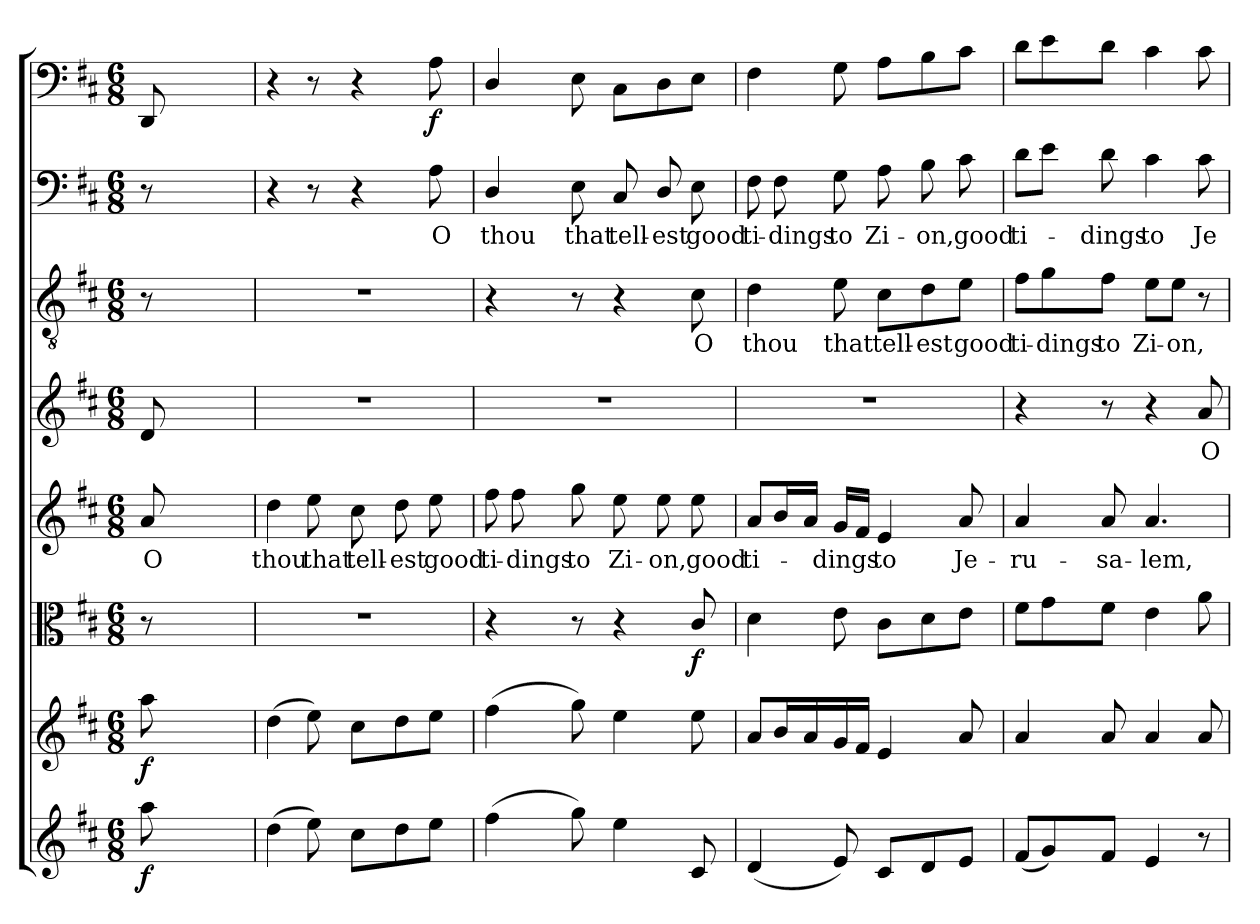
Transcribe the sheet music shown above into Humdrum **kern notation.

**kern	**dynam	**kern	**dynam	**kern	**dynam	**kern	**text	**kern	**text	**kern	**text	**kern	**text	**kern	**dynam
*part8	*part8	*part7	*part7	*part6	*part6	*part5	*part5	*part4	*part4	*part3	*part3	*part2	*part2	*part1	*part1
*staff8	*staff8	*staff7	*staff7	*staff6	*staff6	*staff5	*staff5	*staff4	*staff4	*staff3	*staff3	*staff2	*staff2	*staff1	*staff1
*clefG2	*	*clefG2	*	*clefC3	*	*clefG2	*	*clefG2	*	*clefGv2	*	*clefF4	*	*clefF4	*
*k[f#c#]	*	*k[f#c#]	*	*k[f#c#]	*	*k[f#c#]	*	*k[f#c#]	*	*k[f#c#]	*	*k[f#c#]	*	*k[f#c#]	*
*D:	*	*D:	*	*D:	*	*D:	*	*D:	*	*D:	*	*D:	*	*D:	*
*M6/8	*	*M6/8	*	*M6/8	*	*M6/8	*	*M6/8	*	*M6/8	*	*M6/8	*	*M6/8	*
=	=	=	=	=	=	=	=	=	=	=	=	=	=	=	=
8aa\	f	8aa\	f	8r	.	8a/	O	8d/	.	8r	.	8r	.	8DD/	.
2ryy	.	2ryy	.	2ryy	.	2ryy	.	2ryy	.	2ryy	.	2ryy	.	2ryy	.
8ryy	.	8ryy	.	8ryy	.	8ryy	.	8ryy	.	8ryy	.	8ryy	.	8ryy	.
=1	=1	=1	=1	=1	=1	=1	=1	=1	=1	=1	=1	=1	=1	=1	=1
(4dd\	.	(4dd\	.	2.r	.	4dd\	thou	2.r	.	2.r	.	4r	.	4r	.
8ee\)	.	8ee\)	.	.	.	8ee\	that	.	.	.	.	8r	.	8r	.
8cc#\L	.	8cc#\L	.	.	.	8cc#\	tell-	.	.	.	.	4r	.	4r	.
8dd\	.	8dd\	.	.	.	8dd\	-est	.	.	.	.	.	.	.	.
8ee\J	.	8ee\J	.	.	.	8ee\	good	.	.	.	.	8A\	O	8A\	f
=2	=2	=2	=2	=2	=2	=2	=2	=2	=2	=2	=2	=2	=2	=2	=2
(4ff#\	.	(4ff#\	.	4r	.	8ff#\	ti-	2.r	.	4r	.	4D/	thou	4D/	.
.	.	.	.	.	.	8ff#\	-dings	.	.	.	.	.	.	.	.
8gg\)	.	8gg\)	.	8r	.	8gg\	to	.	.	8r	.	8E\	that	8E\	.
4ee\	.	4ee\	.	4r	.	8ee\	Zi-	.	.	4r	.	8C#/	tell-	8C#\L	.
.	.	.	.	.	.	8ee\	-on,	.	.	.	.	8D/	-est	8D\	.
8c#/	.	8ee\	.	8c#/	f	8ee\	good	.	.	8c#\	O	8E\	good	8E\J	.
=3	=3	=3	=3	=3	=3	=3	=3	=3	=3	=3	=3	=3	=3	=3	=3
(4d/	.	8a/L	.	4d\	.	8a/L	ti-	2.r	.	4d\	thou	8F#\	ti-	4F#\	.
.	.	16b/L	.	.	.	16b/L	.	.	.	.	.	8F#\	-dings	.	.
.	.	16a/	.	.	.	16a/JJ	.	.	.	.	.	.	.	.	.
8e/)	.	16g/	.	8e\	.	16g/LL	-dings	.	.	8e\	that	8G\	to	8G\	.
.	.	16f#/JJ	.	.	.	16f#/JJ	.	.	.	.	.	.	.	.	.
8c#/L	.	4e/	.	8c#\L	.	4e/	to	.	.	8c#\L	tell-	8A\	Zi-	8A\L	.
8d/	.	.	.	8d\	.	.	.	.	.	8d\	-est	8B\	-on,	8B\	.
8e/J	.	8a/	.	8e\J	.	8a/	Je-	.	.	8e\J	good	8c#\	good	8c#\J	.
=4	=4	=4	=4	=4	=4	=4	=4	=4	=4	=4	=4	=4	=4	=4	=4
(8f#/L	.	4a/	.	8f#\L	.	4a/	-ru-	4r	.	8f#\L	ti-	8d\L	ti-	8d\L	.
8g/)	.	.	.	8g\	.	.	.	.	.	8g\	-dings	8e\J	.	8e\	.
8f#/J	.	8a/	.	8f#\J	.	8a/	-sa-	8r	.	8f#\J	to	8d\	-dings	8d\J	.
4e/	.	4a/	.	4e\	.	4.a/	-lem,	4r	.	8e\L	Zi-	4c#\	to	4c#\	.
.	.	.	.	.	.	.	.	.	.	8e\J	-on,	.	.	.	.
8r	.	8a/	.	8a\	.	.	.	8a/	O	8r	.	8c#\	Je-	8c#\	.
=	=	=	=	=	=	=	=	=	=	=	=	=	=	=	=
*-	*-	*-	*-	*-	*-	*-	*-	*-	*-	*-	*-	*-	*-	*-	*-
